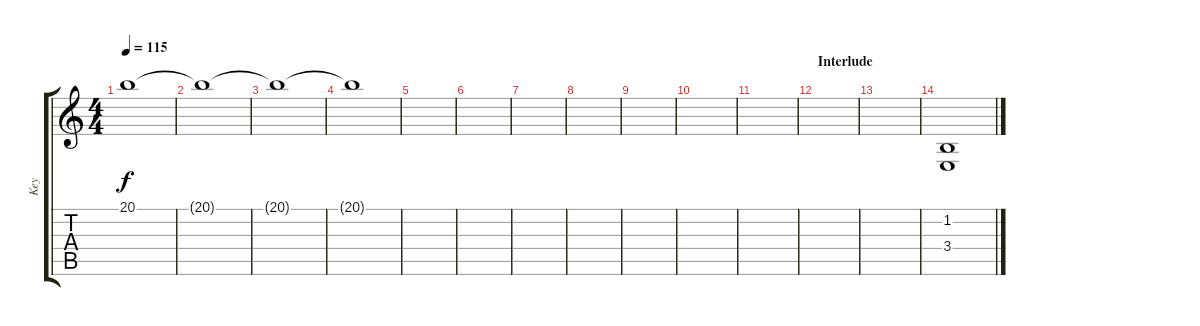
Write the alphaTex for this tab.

\track ("Key" "Key") {instrument synthstrings2}
\staff {score tabs}
\tuning (Eb4 Bb3 Gb3 Db3 Ab2 Eb2) {hide}
\ts (4 4)
\tempo 115
\clef g2
\ks c
20.1{t}.1{dy f} |
20.1{t}.1 |
20.1{t}.1 |
20.1{t}.1 |
|
|
|
|
|
|
|
\section ("" "Interlude")
|
|
(1.2 3.4).1{volume 12 instrument synthstrings2}
